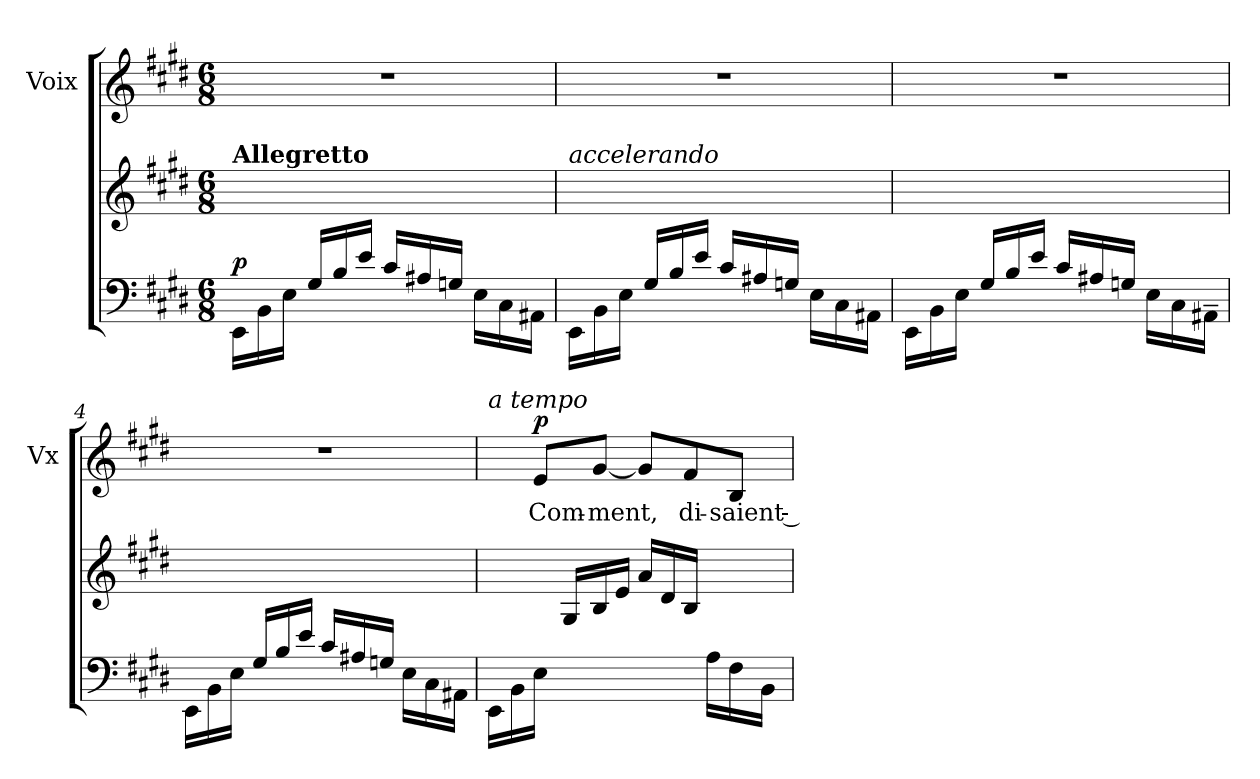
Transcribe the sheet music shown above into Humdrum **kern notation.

**kern	**kern	**dynam	**kern	**text	**dynam
*part2	*part2	*part2	*part1	*part1	*part1
*staff3	*staff2	*staff2/3	*staff1	*staff1	*staff1
*	*	*	*I"Voix	*	*
*	*	*	*I'Vx	*	*
*clefF4	*clefG2	*	*clefG2	*	*
*k[f#c#g#d#]	*k[f#c#g#d#]	*	*k[f#c#g#d#]	*	*
*E:	*E:	*	*E:	*	*
*M6/8	*M6/8	*	*M6/8	*	*
=1	=1	=1	=1	=1	=1
!	!LO:TX:a:B:t=Allegretto	!	!	!	!
!	!	!LO:DY:a=2	!	!	!
16EE\LL	2.ryy	p	2.r	.	.
16BB\	.	.	.	.	.
16E\JJ	.	.	.	.	.
16G#/LL	.	.	.	.	.
16B/	.	.	.	.	.
16e/JJ	.	.	.	.	.
16c#/LL	.	.	.	.	.
16A#X/	.	.	.	.	.
16Gn/JJ	.	.	.	.	.
16E\LL	.	.	.	.	.
16C#\	.	.	.	.	.
16AA#X\JJ	.	.	.	.	.
=2	=2	=2	=2	=2	=2
!	!LO:TX:a:i:t=accelerando	!	!	!	!
16EE\LL	2.ryy	.	2.r	.	.
16BB\	.	.	.	.	.
16E\JJ	.	.	.	.	.
16G#/LL	.	.	.	.	.
16B/	.	.	.	.	.
16e/JJ	.	.	.	.	.
16c#/LL	.	.	.	.	.
16A#X/	.	.	.	.	.
16Gn/JJ	.	.	.	.	.
16E\LL	.	.	.	.	.
16C#\	.	.	.	.	.
16AA#X\JJ	.	.	.	.	.
=3	=3	=3	=3	=3	=3
16EE\LL	2.ryy	.	2.r	.	.
16BB\	.	.	.	.	.
16E\JJ	.	.	.	.	.
16G#/LL	.	.	.	.	.
16B/	.	.	.	.	.
16e/JJ	.	.	.	.	.
16c#/LL	.	.	.	.	.
16A#X/	.	.	.	.	.
16Gn/JJ	.	.	.	.	.
16E\LL	.	.	.	.	.
16C#\	.	.	.	.	.
16AA#X~>\JJ	.	.	.	.	.
!!LO:LB:g=z
=4	=4	=4	=4	=4	=4
16EE\LL	2.ryy	.	2.r	.	.
16BB\	.	.	.	.	.
16E\JJ	.	.	.	.	.
16G#/LL	.	.	.	.	.
16B/	.	.	.	.	.
16e/JJ	.	.	.	.	.
16c#/LL	.	.	.	.	.
16A#X/	.	.	.	.	.
16Gn/JJ	.	.	.	.	.
16E\LL	.	.	.	.	.
16C#\	.	.	.	.	.
16AA#X\JJ	.	.	.	.	.
=5	=5	=5	=5	=5	=5
*	*^	*	*	*	*
!	!	!	!	!LO:TX:a:i:t=a tempo	!	!
16EE\LL	2.ryy	8.ryy	.	8ryy	.	.
16BB\	.	.	.	.	.	.
!	!	!	!	!	!LO:LY:b	!LO:DY:a
16E\JJ	.	.	.	8e/L	Com-	p
4.ryy	.	16G#/LL	.	.	.	.
!	!	!	!	!	!LO:LY:b	!
.	.	16B/	.	[8g#/J	-ment,	.
.	.	16e/JJ	.	.	.	.
.	.	16a/LL	.	8g#/L]	.	.
.	.	16d#/	.	.	.	.
!	!	!	!	!	!LO:LY:b	!
.	.	16B/JJ	.	8f#/	di-	.
16A\LL	.	8.ryy	.	.	.	.
!	!	!	!	!	!LO:LY:b	!
16F#\	.	.	.	8B/J	-saient ‑-	.
16BB\JJ	.	.	.	.	.	.
*	*v	*v	*	*	*	*
=	=	=	=	=	=
*-	*-	*-	*-	*-	*-
